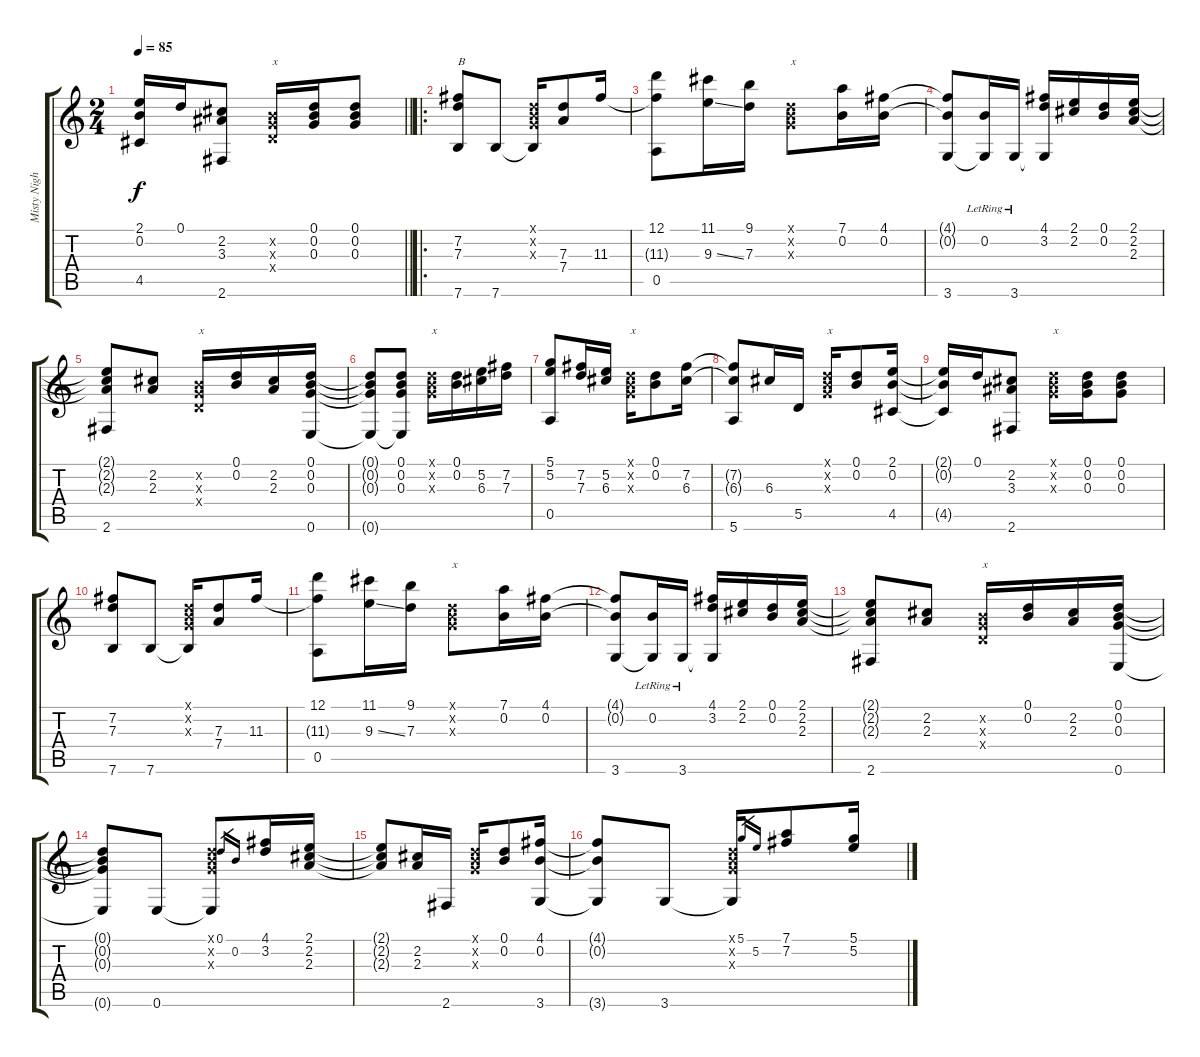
\track ("Misty Night" "Misty Nigh") {instrument acousticguitarnylon}
\staff {score tabs}
\tuning (D4 B3 G3 D3 A2 E2) {hide}
\ts (2 4)
\tempo 85
\clef g2
\barLineRight lightlight
\ks c
(2.1{t} 0.2{t} 4.5{t}).16{dy f} 0.1.16 (2.2 3.3 2.6).8 (0.2{x} 0.3{x} 0.4{x}).16{txt "x"} (0.1 0.2 0.3).16 (0.1 0.2 0.3).8 |
\ro
(7.2 7.3 7.6).8{txt "B"} 7.6.8 (0.1{x} 0.2{x} 0.3{x} 7.6{t}).16 (7.3 7.4).8 11.3.16 |
(12.1 11.3{t} 0.5).8 (11.1 9.3{ss}).16 (9.1 7.3).16 (0.1{x} 0.2{x} 0.3{x}).8{txt "x"} (7.1 0.2).16 (4.1 0.2).16 |
(4.1{t} 0.2{t} 3.6).8 (0.2{lr} 3.6{t}).16 3.6{lr}.16 (4.1 3.2 3.6{t}).16 (2.1 2.2).16 (0.1 0.2).16 (2.1 2.2 2.3).16 |
(2.1{t} 2.2{t} 2.3{t} 2.6).8 (2.2 2.3).8 (0.2{x} 0.3{x} 0.4{x}).16{txt "x"} (0.1 0.2).16 (2.2 2.3).16 (0.1 0.2 0.3 0.6).16 |
(0.1{t} 0.2{t} 0.3{t} 0.6{t}).8 (0.1 0.2 0.3 0.6{t}).8 (0.1{x} 0.2{x} 0.3{x}).16{txt "x"} (0.1 0.2).16 (5.2 6.3).16 (7.2 7.3).16 |
(5.1 5.2 0.5).8 (7.2 7.3).16 (5.2 6.3).16 (0.1{x} 0.2{x} 0.3{x}).16{txt "x"} (0.1 0.2).8 (7.2 6.3).16 |
(7.2{t} 6.3{t} 5.6).8 6.3.16 5.5.16 (0.1{x} 0.2{x} 0.3{x}).16{txt "x"} (0.1 0.2).8 (2.1 0.2 4.5).16 |
(2.1{t} 0.2{t} 4.5{t}).16 0.1.16 (2.2 3.3 2.6).8 (0.1{x} 0.2{x} 0.3{x}).16{txt "x"} (0.1 0.2 0.3).16 (0.1 0.2 0.3).8 |
(7.2 7.3 7.6).8 7.6.8 (0.1{x} 0.2{x} 0.3{x} 7.6{t}).16 (7.3 7.4).8 11.3.16 |
(12.1 11.3{t} 0.5).8 (11.1 9.3{ss}).16 (9.1 7.3).16 (0.1{x} 0.2{x} 0.3{x}).8{txt "x"} (7.1 0.2).16 (4.1 0.2).16 |
(4.1{t} 0.2{t} 3.6).8 (0.2{lr} 3.6{t}).16 3.6{lr}.16 (4.1 3.2 3.6{t}).16 (2.1 2.2).16 (0.1 0.2).16 (2.1 2.2 2.3).16 |
(2.1{t} 2.2{t} 2.3{t} 2.6).8 (2.2 2.3).8 (0.2{x} 0.3{x} 0.4{x}).16{txt "x"} (0.1 0.2).16 (2.2 2.3).16 (0.1 0.2 0.3 0.6).16 |
(0.1{t} 0.2{t} 0.3{t} 0.6{t}).8 0.6.8 (0.1{x} 0.2{x} 0.3{x} 0.6{t}).8 0.1.16{gr} 0.2.16{gr} (4.1 3.2).16 (2.1 2.2 2.3).16 |
(2.1{t} 2.2{t} 2.3{t}).8 (2.2 2.3).16 2.6.16 (0.1{x} 0.2{x} 0.3{x}).16 (0.1 0.2).8 (4.1 0.2 3.6).16 |
(4.1{t} 0.2{t} 3.6{t}).8 3.6.8 (0.1{x} 0.2{x} 0.3{x} 3.6{t}).16 5.1.16{gr} 5.2.16{gr} (7.1 7.2).8 (5.1 5.2).16
